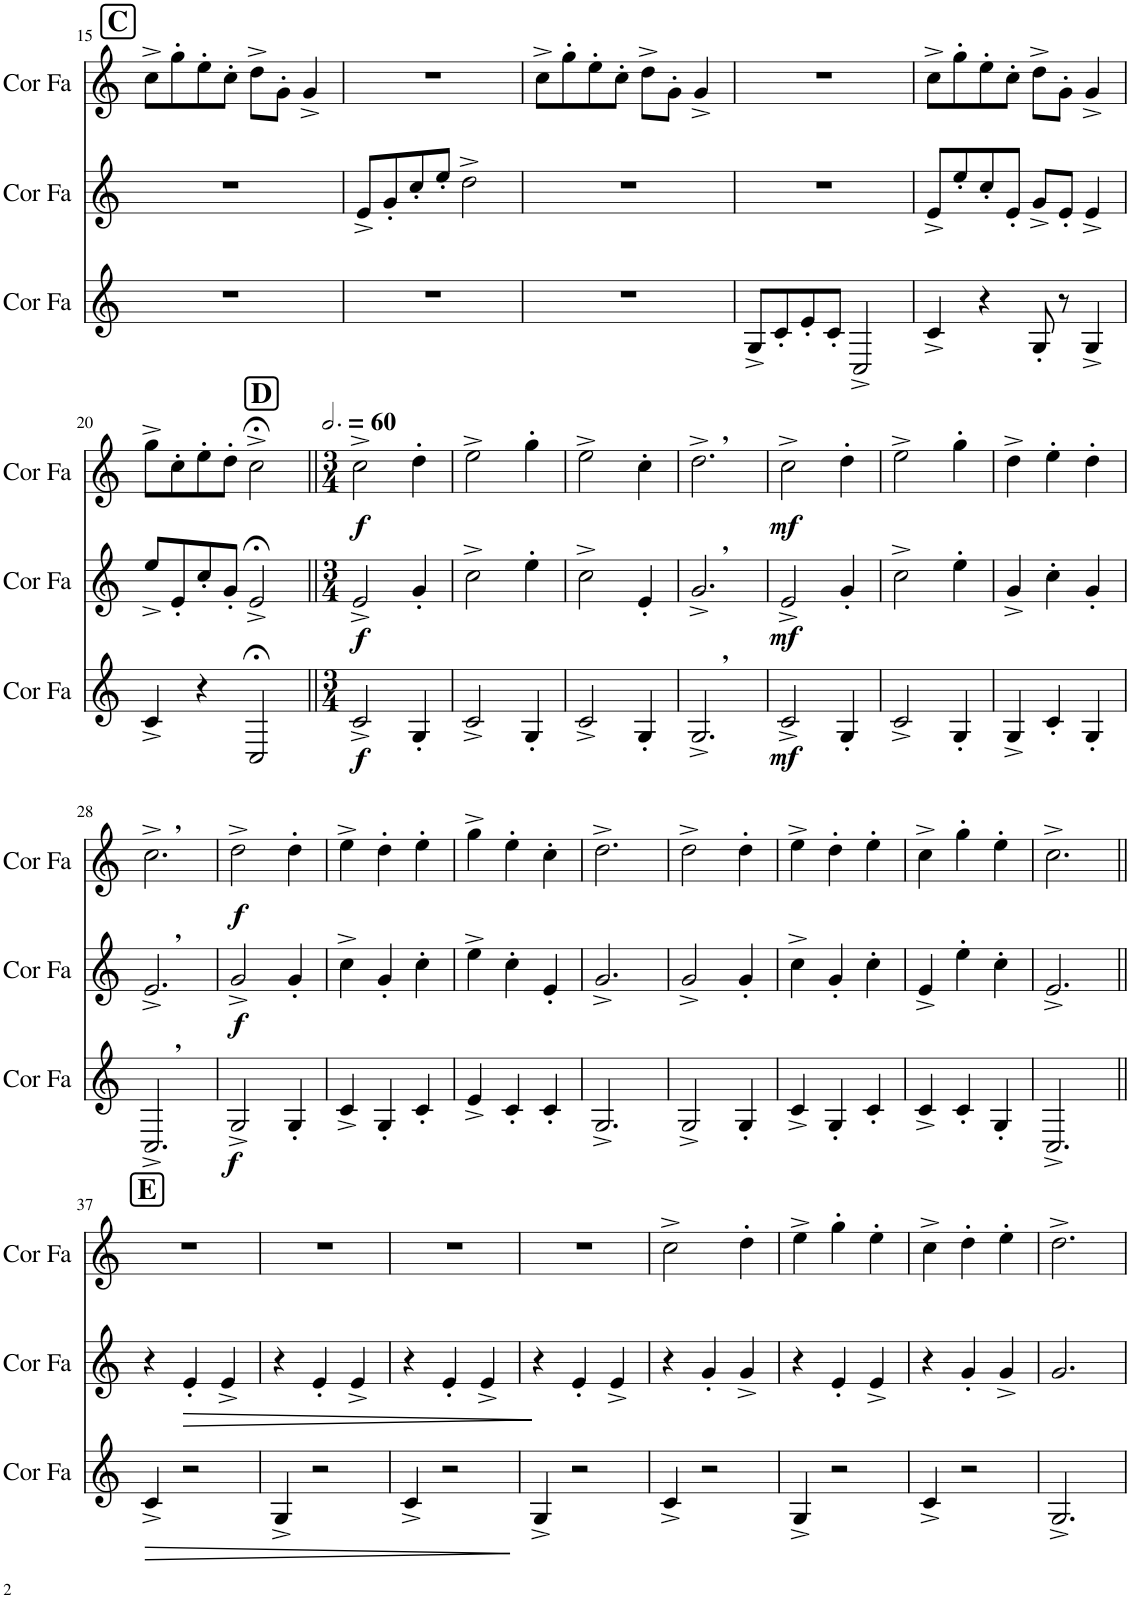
**kern	**dynam	**kern	**dynam	**kern	**dynam
*part3	*part3	*part2	*part2	*part1	*part1
*staff3	*staff3	*staff2	*staff2	*staff1	*staff1
*I"Cor en Fa	*	*I"Cor en Fa	*	*I"Cor en Fa	*
*I'Cor Fa	*	*I'Cor Fa	*	*I'Cor Fa	*
!!LO:PB:g=z
*clefG2	*	*clefG2	*	*clefG2	*
*Trd4c7	*	*Trd4c7	*	*Trd4c7	*
*k[]	*	*k[]	*	*k[]	*
*M4/4	*	*M4/4	*	*M4/4	*
!!LO:REH:place=s1:a:B:cj:fs=14:t=C
=15	=15	=15	=15	=15	=15
1r	.	1r	.	8cc^\L	.
.	.	.	.	8gg'\	.
.	.	.	.	8ee'\	.
.	.	.	.	8cc'\J	.
.	.	.	.	8dd^\L	.
.	.	.	.	8g'\J	.
.	.	.	.	4g^/	.
=16	=16	=16	=16	=16	=16
1r	.	8e^/L	.	1r	.
.	.	8g'/	.	.	.
.	.	8cc'/	.	.	.
.	.	8ee'/J	.	.	.
.	.	2dd^\	.	.	.
=17	=17	=17	=17	=17	=17
1r	.	1r	.	8cc^\L	.
.	.	.	.	8gg'\	.
.	.	.	.	8ee'\	.
.	.	.	.	8cc'\J	.
.	.	.	.	8dd^\L	.
.	.	.	.	8g'\J	.
.	.	.	.	4g^/	.
=18	=18	=18	=18	=18	=18
8G^/L	.	1r	.	1r	.
8c'/	.	.	.	.	.
8e'/	.	.	.	.	.
8c'/J	.	.	.	.	.
2C^/	.	.	.	.	.
=19	=19	=19	=19	=19	=19
4c^/	.	8e^/L	.	8cc^\L	.
.	.	8ee'/	.	8gg'\	.
4r	.	8cc'/	.	8ee'\	.
.	.	8e'/J	.	8cc'\J	.
8G'/	.	8g^/L	.	8dd^\L	.
8r	.	8e'/J	.	8g'\J	.
4G^/	.	4e^/	.	4g^/	.
!!LO:LB:g=z
=20	=20	=20	=20	=20	=20
4c^/	.	8ee^/L	.	8gg^\L	.
.	.	8e'/	.	8cc'\	.
4r	.	8cc'/	.	8ee'\	.
.	.	8g'/J	.	8dd'\J	.
2C;</	.	2e;<^/	.	2cc;<^\	.
=21||	=21||	=21||	=21||	=21||	=21||
!!LO:REH:place=s1:a:B:cj:fs=14:t=D
*M3/4	*	*M3/4	*	*M3/4	*
*	*	*	*	*MM180	*
!	!LO:DY:b	!	!LO:DY:b	!	!LO:DY:b
2c^/	f	2e^/	f	2cc^\	f
4G'/	.	4g'/	.	4dd'\	.
=22	=22	=22	=22	=22	=22
2c^/	.	2cc^\	.	2ee^\	.
4G'/	.	4ee'\	.	4gg'\	.
=23	=23	=23	=23	=23	=23
2c^/	.	2cc^\	.	2ee^\	.
4G'/	.	4e'/	.	4cc'\	.
=24	=24	=24	=24	=24	=24
!	!	!	!	!LO:TX:a:B:t=,	!
!	!	!LO:TX:a:B:t=,	!	!	!
!LO:TX:a:B:t=,	!	!	!	!	!
2.G^/	.	2.g^/	.	2.dd^\	.
=25	=25	=25	=25	=25	=25
!	!LO:DY:b	!	!LO:DY:b	!	!LO:DY:b
2c^/	mf	2e^/	mf	2cc^\	mf
4G'/	.	4g'/	.	4dd'\	.
=26	=26	=26	=26	=26	=26
2c^/	.	2cc^\	.	2ee^\	.
4G'/	.	4ee'\	.	4gg'\	.
=27	=27	=27	=27	=27	=27
4G^/	.	4g^/	.	4dd^\	.
4c'/	.	4cc'\	.	4ee'\	.
4G'/	.	4g'/	.	4dd'\	.
!!LO:LB:g=z
=28	=28	=28	=28	=28	=28
!	!	!	!	!LO:TX:a:B:t=,	!
!	!	!LO:TX:a:B:t=,	!	!	!
!LO:TX:a:B:t=,	!	!	!	!	!
2.C^/	.	2.e^/	.	2.cc^\	.
=29	=29	=29	=29	=29	=29
!	!LO:DY:b	!	!LO:DY:b	!	!LO:DY:b
2G^/	f	2g^/	f	2dd^\	f
4G'/	.	4g'/	.	4dd'\	.
=30	=30	=30	=30	=30	=30
4c^/	.	4cc^\	.	4ee^\	.
4G'/	.	4g'/	.	4dd'\	.
4c'/	.	4cc'\	.	4ee'\	.
=31	=31	=31	=31	=31	=31
4e^/	.	4ee^\	.	4gg^\	.
4c'/	.	4cc'\	.	4ee'\	.
4c'/	.	4e'/	.	4cc'\	.
=32	=32	=32	=32	=32	=32
2.G^/	.	2.g^/	.	2.dd^\	.
=33	=33	=33	=33	=33	=33
2G^/	.	2g^/	.	2dd^\	.
4G'/	.	4g'/	.	4dd'\	.
=34	=34	=34	=34	=34	=34
4c^/	.	4cc^\	.	4ee^\	.
4G'/	.	4g'/	.	4dd'\	.
4c'/	.	4cc'\	.	4ee'\	.
=35	=35	=35	=35	=35	=35
4c^/	.	4e^/	.	4cc^\	.
4c'/	.	4ee'\	.	4gg'\	.
4G'/	.	4cc'\	.	4ee'\	.
=36	=36	=36	=36	=36	=36
2.C^/	.	2.e^/	.	2.cc^\	.
!!LO:LB:g=z
!!LO:REH:place=s1:a:B:cj:fs=14:t=E:qo=1
=37||	=37||	=37||	=37||	=37||	=37||
!	!LO:HP:b	!	!	!	!
4c^/	>	4r	.	2.r	.
!	!	!	!LO:HP:b	!	!
2r	.	4e'/	>	.	.
.	.	4e^/	.	.	.
.	]	.	]	.	.
=38	=38	=38	=38	=38	=38
4G^/	.	4r	.	2.r	.
2r	.	4e'/	.	.	.
.	.	4e^/	.	.	.
=39	=39	=39	=39	=39	=39
4c^/	.	4r	.	2.r	.
2r	.	4e'/	.	.	.
.	.	4e^/	.	.	.
=40	=40	=40	=40	=40	=40
4G^/	.	4r	.	2.r	.
2r	.	4e'/	.	.	.
.	.	4e^/	.	.	.
=41	=41	=41	=41	=41	=41
4c^/	.	4r	.	2cc^\	.
2r	.	4g'/	.	.	.
.	.	4g^/	.	4dd'\	.
=42	=42	=42	=42	=42	=42
4G^/	.	4r	.	4ee^\	.
2r	.	4e'/	.	4gg'\	.
.	.	4e^/	.	4ee'\	.
=43	=43	=43	=43	=43	=43
4c^/	.	4r	.	4cc^\	.
2r	.	4g'/	.	4dd'\	.
.	.	4g^/	.	4ee'\	.
=44	=44	=44	=44	=44	=44
2.G^/	.	2.g/	.	2.dd^\	.
=	=	=	=	=	=
*-	*-	*-	*-	*-	*-
